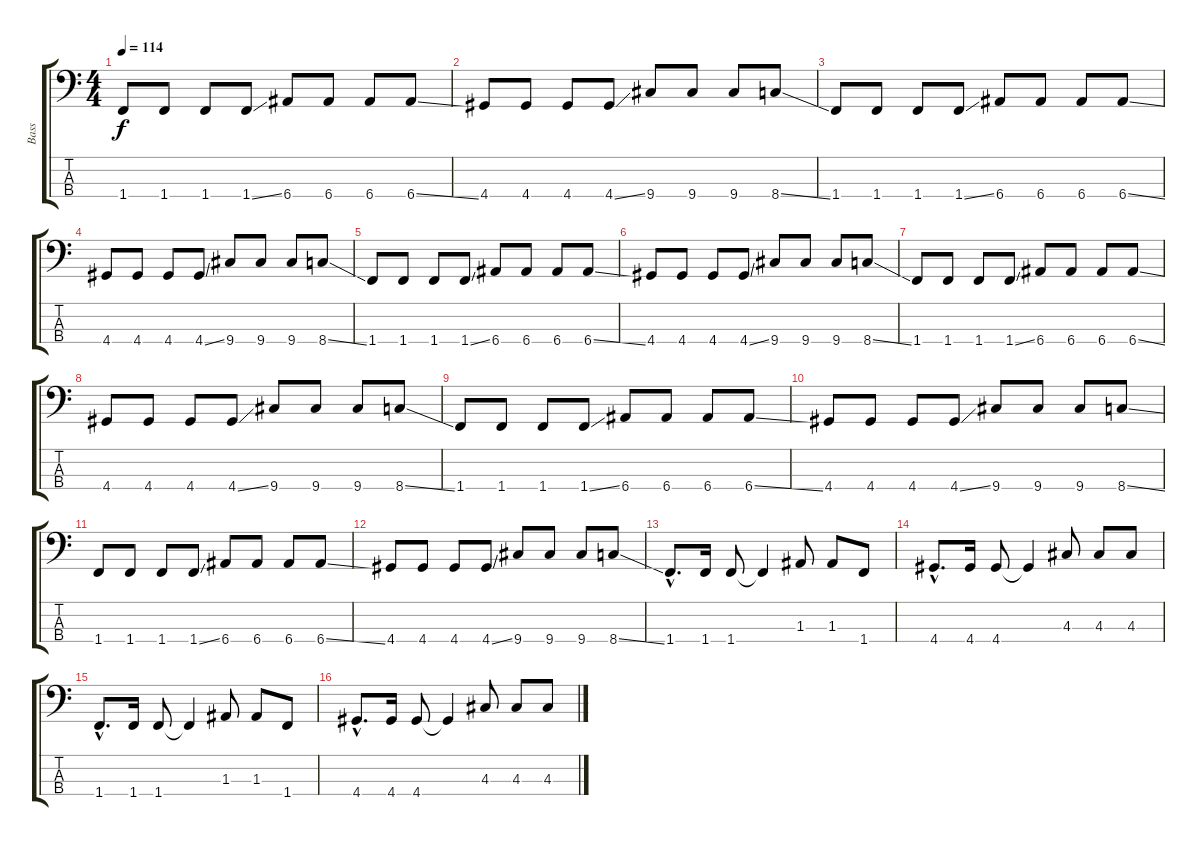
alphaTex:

\track ("Bass" "Bass") {instrument electricbasspick}
\staff {score tabs}
\tuning (G2 D2 A1 E1) {hide}
\ts (4 4)
\tempo 114
\clef f4
\ks c
1.4.8{dy f} 1.4.8 1.4.8 1.4{ss}.8 6.4.8 6.4.8 6.4.8 6.4{ss}.8 |
4.4.8 4.4.8 4.4.8 4.4{ss}.8 9.4.8 9.4.8 9.4.8 8.4{ss}.8 |
1.4.8 1.4.8 1.4.8 1.4{ss}.8 6.4.8 6.4.8 6.4.8 6.4{ss}.8 |
4.4.8 4.4.8 4.4.8 4.4{ss}.8 9.4.8 9.4.8 9.4.8 8.4{ss}.8 |
1.4.8 1.4.8 1.4.8 1.4{ss}.8 6.4.8 6.4.8 6.4.8 6.4{ss}.8 |
4.4.8 4.4.8 4.4.8 4.4{ss}.8 9.4.8 9.4.8 9.4.8 8.4{ss}.8 |
1.4.8 1.4.8 1.4.8 1.4{ss}.8 6.4.8 6.4.8 6.4.8 6.4{ss}.8 |
4.4.8 4.4.8 4.4.8 4.4{ss}.8 9.4.8 9.4.8 9.4.8 8.4{ss}.8 |
1.4.8 1.4.8 1.4.8 1.4{ss}.8 6.4.8 6.4.8 6.4.8 6.4{ss}.8 |
4.4.8 4.4.8 4.4.8 4.4{ss}.8 9.4.8 9.4.8 9.4.8 8.4{ss}.8 |
1.4.8 1.4.8 1.4.8 1.4{ss}.8 6.4.8 6.4.8 6.4.8 6.4{ss}.8 |
4.4.8 4.4.8 4.4.8 4.4{ss}.8 9.4.8 9.4.8 9.4.8 8.4{ss}.8 |
1.4{hac}.8{d} 1.4.16 1.4.8 1.4{t}.4 1.3.8 1.3.8 1.4.8 |
4.4{hac}.8{d} 4.4.16 4.4.8 4.4{t}.4 4.3.8 4.3.8 4.3.8 |
1.4{hac}.8{d} 1.4.16 1.4.8 1.4{t}.4 1.3.8 1.3.8 1.4.8 |
4.4{hac}.8{d} 4.4.16 4.4.8 4.4{t}.4 4.3.8 4.3.8 4.3.8
